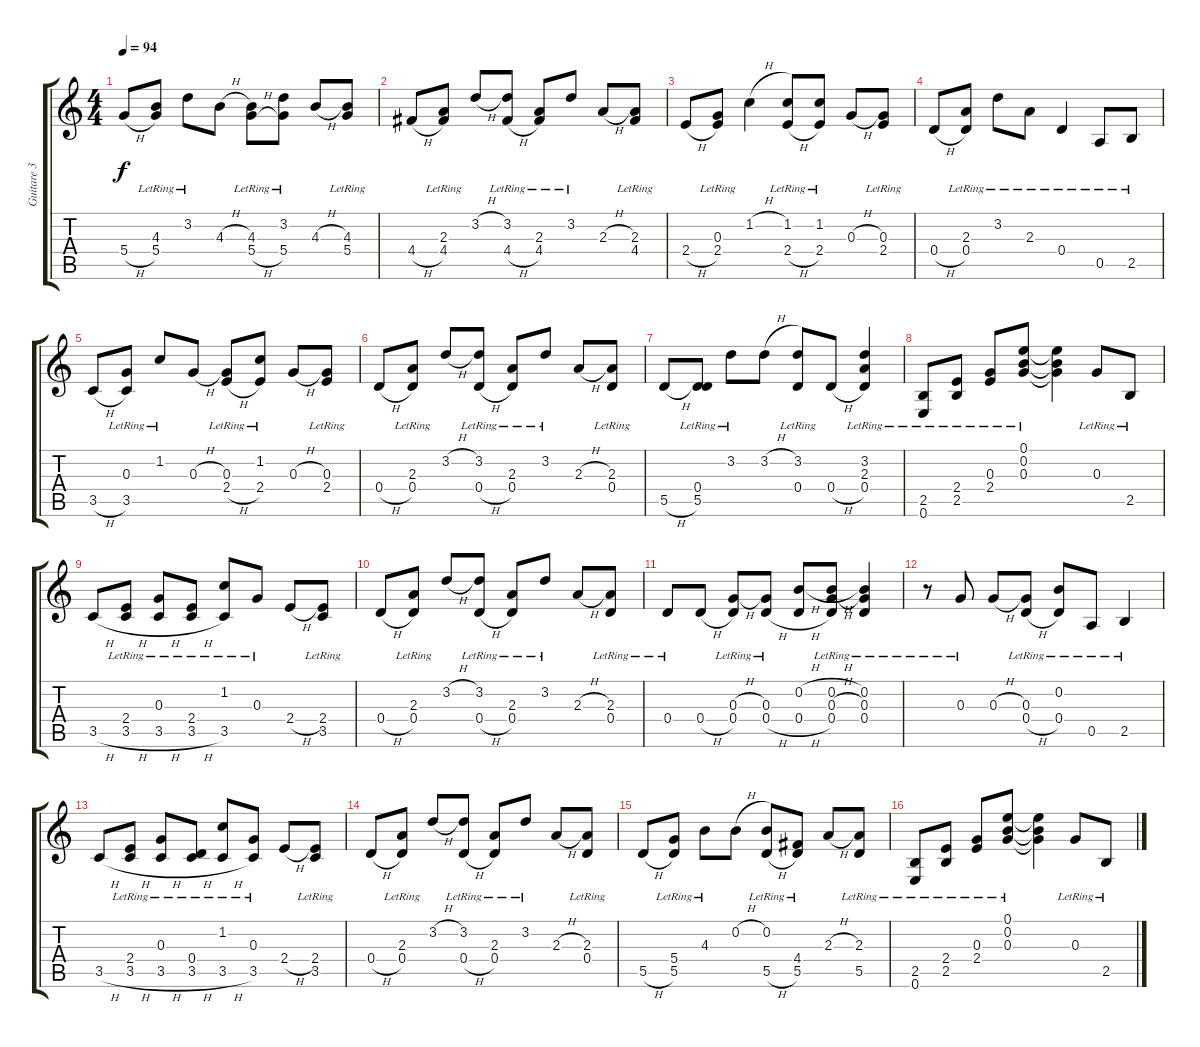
\track ("Guitare 3" "Guitare 3") {instrument electricguitarjazz}
\staff {score tabs}
\tuning (E4 B3 G3 D3 A2 E2) {hide}
\ts (4 4)
\tempo 94
\clef g2
\ks c
5.4{h}.8{dy f} (4.3{lr} 5.4{lr}).8 3.2{lr}.8 4.3{h}.8 (4.3{lr} 5.4{h}).8 (3.2{lr} 5.4{lr}).8 4.3{h}.8 (4.3{lr} 5.4{lr}).8 |
4.4{h}.8 (2.3{lr} 4.4{lr}).8 3.2{h}.8 (3.2{lr} 4.4{h}).8 (2.3{lr} 4.4{lr}).8 3.2{lr}.8 2.3{h}.8 (2.3{lr} 4.4{lr}).8 |
2.4{h}.8 (0.3{lr} 2.4{lr}).8 1.2{h}.4 (1.2{lr} 2.4{h}).8 (1.2{lr} 2.4{lr}).8 0.3{h}.8 (0.3{lr} 2.4{lr}).8 |
0.4{h}.8 (2.3{lr} 0.4{lr}).8 3.2{lr}.8 2.3{lr}.8 0.4{lr}.4 0.5{lr}.8 2.5{lr}.8 |
3.5{h}.8 (0.3{lr} 3.5{lr}).8 1.2{lr}.8 0.3{h}.8 (0.3{lr} 2.4{h}).8 (1.2{lr} 2.4{lr}).8 0.3{h}.8 (0.3{lr} 2.4{lr}).8 |
0.4{h}.8 (2.3{lr} 0.4{lr}).8 3.2{h}.8 (3.2{lr} 0.4{h}).8 (2.3{lr} 0.4{lr}).8 3.2{lr}.8 2.3{h}.8 (2.3{lr} 0.4{lr}).8 |
5.5{h}.8 (0.4{lr} 5.5{lr}).8 3.2{lr}.8 3.2{h}.8 (3.2{lr} 0.4{lr}).8 0.4{h}.8 (3.2{lr} 2.3{lr} 0.4{lr}).4 |
(2.5{lr} 0.6{lr}).8 (2.4{lr} 2.5{lr}).8 (0.3{lr} 2.4{lr}).8 (0.1{lr} 0.2{lr} 0.3{lr}).8 (0.1{t} 0.2{t} 0.3{t}).4 0.3{lr}.8 2.5{lr}.8 |
3.5{h}.8 (2.4{lr} 3.5{h}).8 (0.3{lr} 3.5{h}).8 (2.4{lr} 3.5{h}).8 (1.2{lr} 3.5{lr}).8 0.3{lr}.8 2.4{h}.8 (2.4{lr} 3.5{lr}).8 |
0.4{h}.8 (2.3{lr} 0.4{lr}).8 3.2{h}.8 (3.2{lr} 0.4{h}).8 (2.3{lr} 0.4{lr}).8 3.2{lr}.8 2.3{h}.8 (2.3{lr} 0.4{lr}).8 |
0.4{lr}.8 0.4{h}.8 (0.3{h} 0.4{lr}).8 (0.3{lr} 0.4{h}).8 (0.2{h} 0.4{h}).8 (0.2{h} 0.3{h} 0.4{lr}).8 (0.2{lr} 0.3{lr} 0.4{lr}).4 |
r.8 0.3{lr}.8 0.3{h}.8 (0.3{lr} 0.4{h}).8 (0.2{lr} 0.4{lr}).8 0.5{lr}.8 2.5{lr}.4 |
3.5{h}.8 (2.4{lr} 3.5{h}).8 (0.3{lr} 3.5{h}).8 (0.4{lr} 3.5{h}).8 (1.2{lr} 3.5{h}).8 (0.3{lr} 3.5{lr}).8 2.4{h}.8 (2.4{lr} 3.5{lr}).8 |
0.4{h}.8 (2.3{lr} 0.4{lr}).8 3.2{h}.8 (3.2{lr} 0.4{h}).8 (2.3{lr} 0.4{lr}).8 3.2{lr}.8 2.3{h}.8 (2.3{lr} 0.4{lr}).8 |
5.5{h}.8 (5.4{lr} 5.5{lr}).8 4.3{lr}.8 0.2{h}.8 (0.2{lr} 5.5{h}).8 (4.4{lr} 5.5{lr}).8 2.3{h}.8 (2.3{lr} 5.5{lr}).8 |
(2.5{lr} 0.6{lr}).8 (2.4{lr} 2.5{lr}).8 (0.3{lr} 2.4{lr}).8 (0.1{lr} 0.2{lr} 0.3{lr}).8 (0.1{t} 0.2{t} 0.3{t}).4 0.3{lr}.8 2.5{lr}.8
